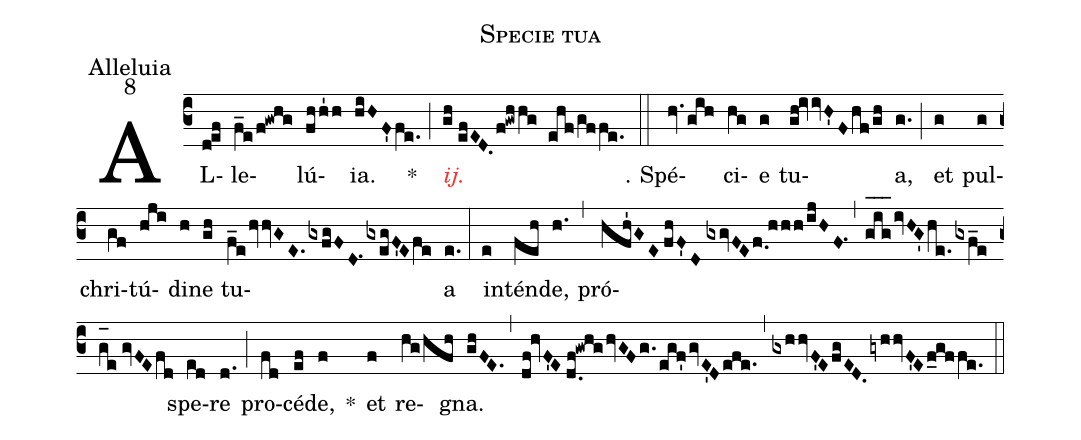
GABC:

name:Specie tua;
office-part:Alleluia;
mode:8;
%%
(c3) AL(d!ef)le(f_e/f!gwhg)lú(fhh'1h){ia}.(hiHF'fe.) *(;)
 <c><i>ij.</i></c>(gh//efED.f!gwhhg ehf/gffe.) (::)

℣. Spé(hv.gih)ci(hg)e(g) tu(gh!ivvH'Fhf/gh)a,(g.) (;)
 et(g) pul(g)chri(gf)tú(hji)di(h)ne(gh) tu(f_ehvvGE.gxfgFD.1/gxegF'Efe)a(e.) (:)

 in(e)tén(feh)de,(h.) (,) pró(hfh'GE//fhF'D//gxgvFEf.0!hhh/ijHF.1,g_[oh:h]i_[oh:h]g_[oh:h]ivHG'he./gxf_e/g_[oh:h]e//gvFEfd)spe(ed)re(d.) (;)
 pro(fd)cé(ef)de,(f) *() et(f) re(hg/hfh)gna.(ghFE.) (,) (df!hvF'E//d.0f!gwhghvGFg./egf'gvE'Defe.) (,) (gxhhvF'EfgED.gyhhvF'Ef_gffe.) (::)
